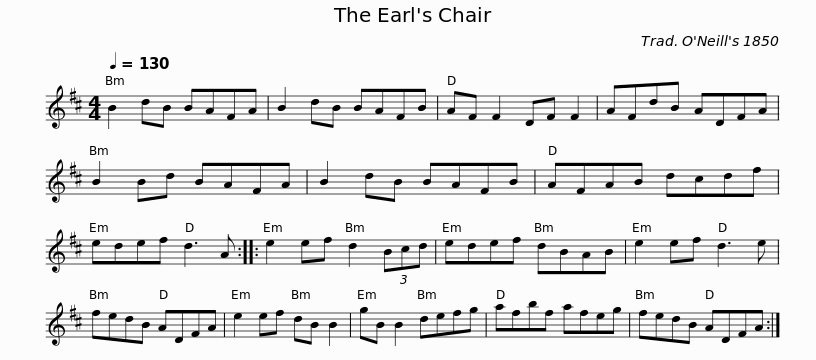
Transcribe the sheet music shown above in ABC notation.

X:1
L:1/8
Q:1/4=130
M:4/4
I:linebreak $
K:D
V:1 treble
V:1
 B2 dB BAFA | B2 dB BAFB | AF F2 DF F2 | AFdB ADFA | B2 Bd BAFA | %5
 B2 dB BAFB |$ AFAB dcdf | edef d3 A :: e2 ef d2 (3Bcd | edef dBAB | %10
 e2 ef d3 e | fedB ADFA |$ e2 ef dB B2 | gB B2 defg | afbf afeg | %15
 fedB ADFA :| %16
